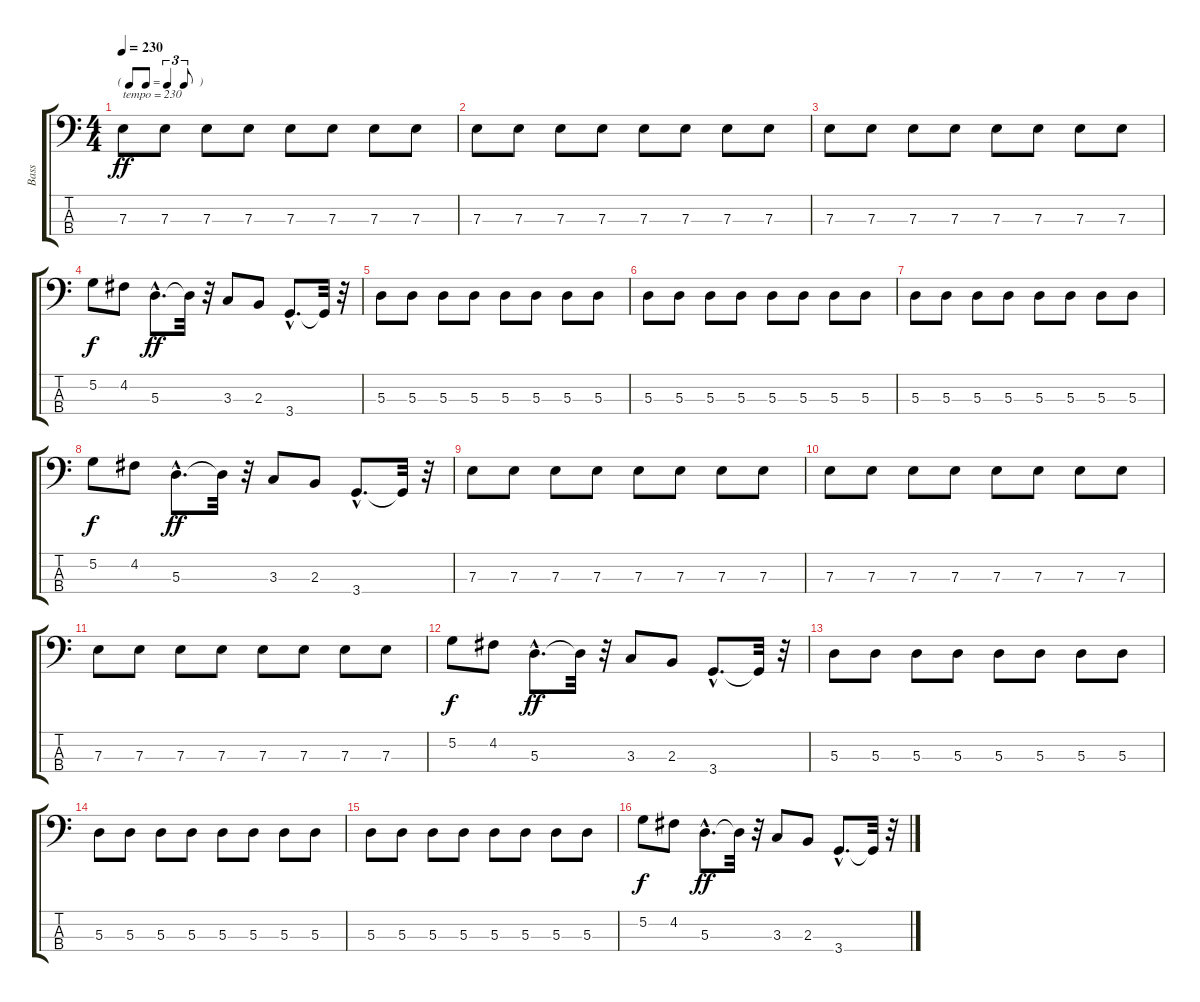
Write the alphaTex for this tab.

\track ("Bass" "Bass") {instrument electricbassfinger}
\staff {score tabs}
\tuning (G2 D2 A1 E1) {hide}
\ts (4 4)
\tf triplet8th
\tempo 230
\clef f4
\ks c
7.3.8{txt "tempo = 230" dy ff} 7.3.8 7.3.8 7.3.8 7.3.8 7.3.8 7.3.8 7.3.8 |
7.3.8 7.3.8 7.3.8 7.3.8 7.3.8 7.3.8 7.3.8 7.3.8 |
7.3.8 7.3.8 7.3.8 7.3.8 7.3.8 7.3.8 7.3.8 7.3.8 |
5.2.8{dy f} 4.2.8 5.3{hac}.8{d dy ff} 5.3{t}.32 r.32 3.3.8 2.3.8 3.4{hac}.8{d} 3.4{t}.32 r.32 |
5.3.8 5.3.8 5.3.8 5.3.8 5.3.8 5.3.8 5.3.8 5.3.8 |
5.3.8 5.3.8 5.3.8 5.3.8 5.3.8 5.3.8 5.3.8 5.3.8 |
5.3.8 5.3.8 5.3.8 5.3.8 5.3.8 5.3.8 5.3.8 5.3.8 |
5.2.8{dy f} 4.2.8 5.3{hac}.8{d dy ff} 5.3{t}.32 r.32 3.3.8 2.3.8 3.4{hac}.8{d} 3.4{t}.32 r.32 |
7.3.8 7.3.8 7.3.8 7.3.8 7.3.8 7.3.8 7.3.8 7.3.8 |
7.3.8 7.3.8 7.3.8 7.3.8 7.3.8 7.3.8 7.3.8 7.3.8 |
7.3.8 7.3.8 7.3.8 7.3.8 7.3.8 7.3.8 7.3.8 7.3.8 |
5.2.8{dy f} 4.2.8 5.3{hac}.8{d dy ff} 5.3{t}.32 r.32 3.3.8 2.3.8 3.4{hac}.8{d} 3.4{t}.32 r.32 |
5.3.8 5.3.8 5.3.8 5.3.8 5.3.8 5.3.8 5.3.8 5.3.8 |
5.3.8 5.3.8 5.3.8 5.3.8 5.3.8 5.3.8 5.3.8 5.3.8 |
5.3.8 5.3.8 5.3.8 5.3.8 5.3.8 5.3.8 5.3.8 5.3.8 |
5.2.8{dy f} 4.2.8 5.3{hac}.8{d dy ff} 5.3{t}.32 r.32 3.3.8 2.3.8 3.4{hac}.8{d} 3.4{t}.32 r.32
